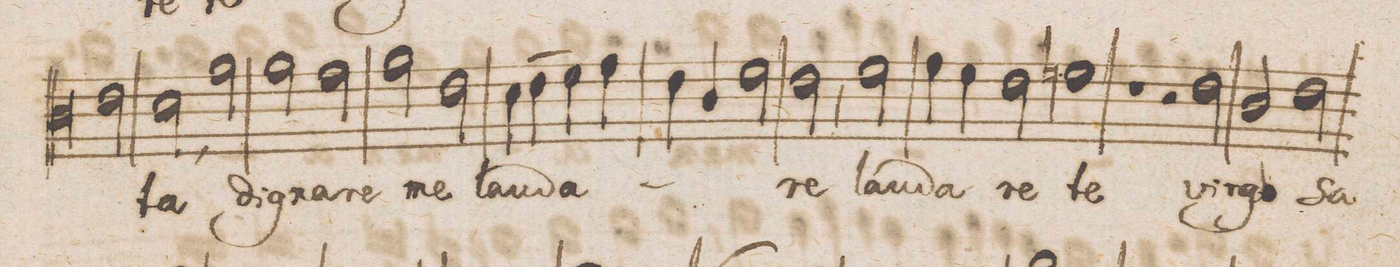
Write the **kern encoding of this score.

**kern	**text
*I"Alto	*
*clefC3	*
*k[]	*
*met(C|)	*
*M2/1	*
2e\)	.
2d,<\	-ta
2a\	di-
=21-	=21-
2a\	-gna-
2g\	-re
2a\	me
2e\	lau-
=22-	=22-
4d\	-da-
(>4e\	.
4f\)	.
4g\	.
4e\	.
4c/	.
2f\	.
=23-	=23-
2e,<\	-re
2f\	lau-
4g\	-da-
4f\	.
2e\	-re
=24-	=24-
1fn	te
1r	.
=25-	=25-
2r	.
2e\	vir-
2c/	-go
2e\	sa-
=26-	=26-
*-	*-
